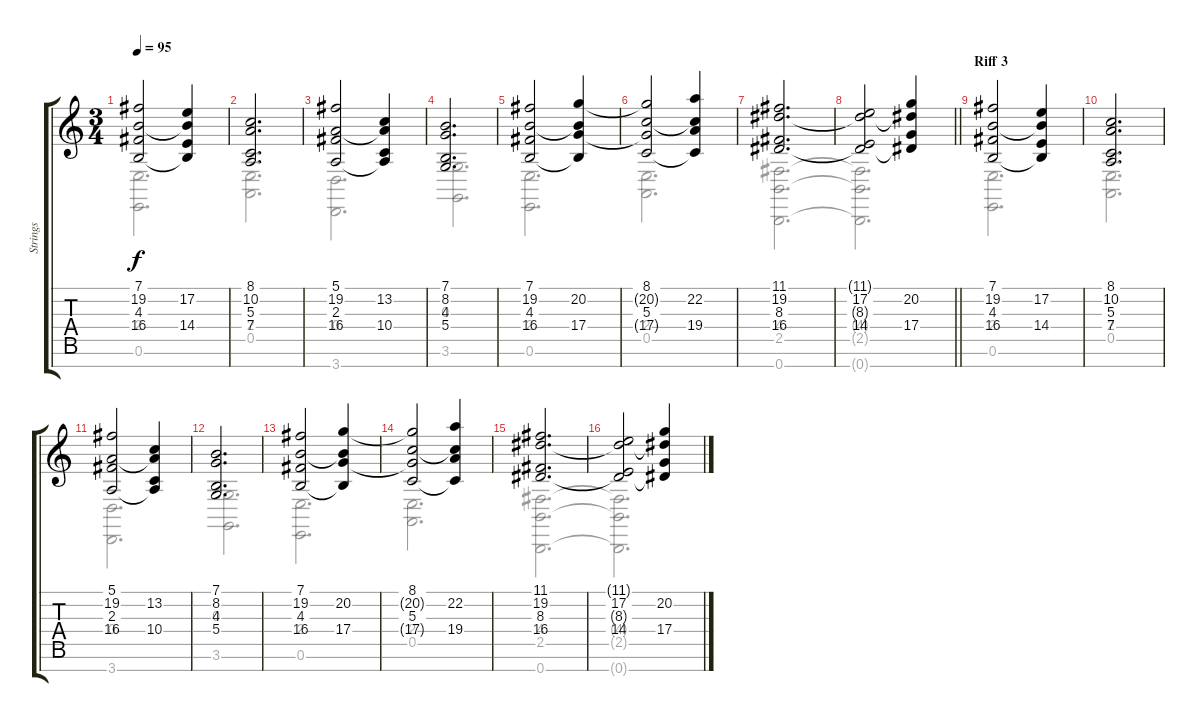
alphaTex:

\track ("Strings" "Strings") {instrument stringensemble1}
\staff {score tabs}
\tuning (E4 B3 G3 D3 A2 E2 B1) {hide}
\voice
\ts (3 4)
\tempo 95
\clef g2
\ks c
(7.1 19.2 4.3 16.4).2{dy f} (7.1{t} 17.2 4.3{t} 14.4).4 |
(8.1 10.2 5.3 7.4).2{d} |
(5.1 19.2 2.3 16.4).2 (5.1{t} 13.2 2.3{t} 10.4).4 |
(7.1 8.2 4.3 5.4).2{d} |
(7.1 19.2 4.3 16.4).2 (7.1{t} 20.2 4.3{t} 17.4).4 |
(8.1 20.2{t} 5.3 17.4{t}).2 (8.1{t} 22.2 5.3{t} 19.4).4 |
(11.1 19.2 8.3 16.4).2{d} |
\barLineRight lightlight
(11.1{t} 17.2 8.3{t} 14.4).2 (11.1{t} 20.2 8.3{t} 17.4).4 |
\section ("" "Riff 3")
(7.1 19.2 4.3 16.4).2 (7.1{t} 17.2 4.3{t} 14.4).4 |
(8.1 10.2 5.3 7.4).2{d} |
(5.1 19.2 2.3 16.4).2 (5.1{t} 13.2 2.3{t} 10.4).4 |
(7.1 8.2 4.3 5.4).2{d} |
(7.1 19.2 4.3 16.4).2 (7.1{t} 20.2 4.3{t} 17.4).4 |
(8.1 20.2{t} 5.3 17.4{t}).2 (8.1{t} 22.2 5.3{t} 19.4).4 |
(11.1 19.2 8.3 16.4).2{d} |
(11.1{t} 17.2 8.3{t} 14.4).2 (11.1{t} 20.2 8.3{t} 17.4).4
\voice
\clef g2
\ottava regular
\simile none
\ks c
(2.4 0.6).2{d dy f} |
(2.4 0.5).2{d} |
(0.4 3.7).2{d} |
(0.3 3.6).2{d} |
(2.4 0.6).2{d} |
(2.4 0.5).2{d} |
(4.4 2.5 0.7).2{d} |
\barLineRight lightlight
(4.4{t} 2.5{t} 0.7{t}).2{d} |
(2.4 0.6).2{d} |
(2.4 0.5).2{d} |
(0.4 3.7).2{d} |
(0.3 3.6).2{d} |
(2.4 0.6).2{d} |
(2.4 0.5).2{d} |
(4.4 2.5 0.7).2{d} |
(4.4{t} 2.5{t} 0.7{t}).2{d}
